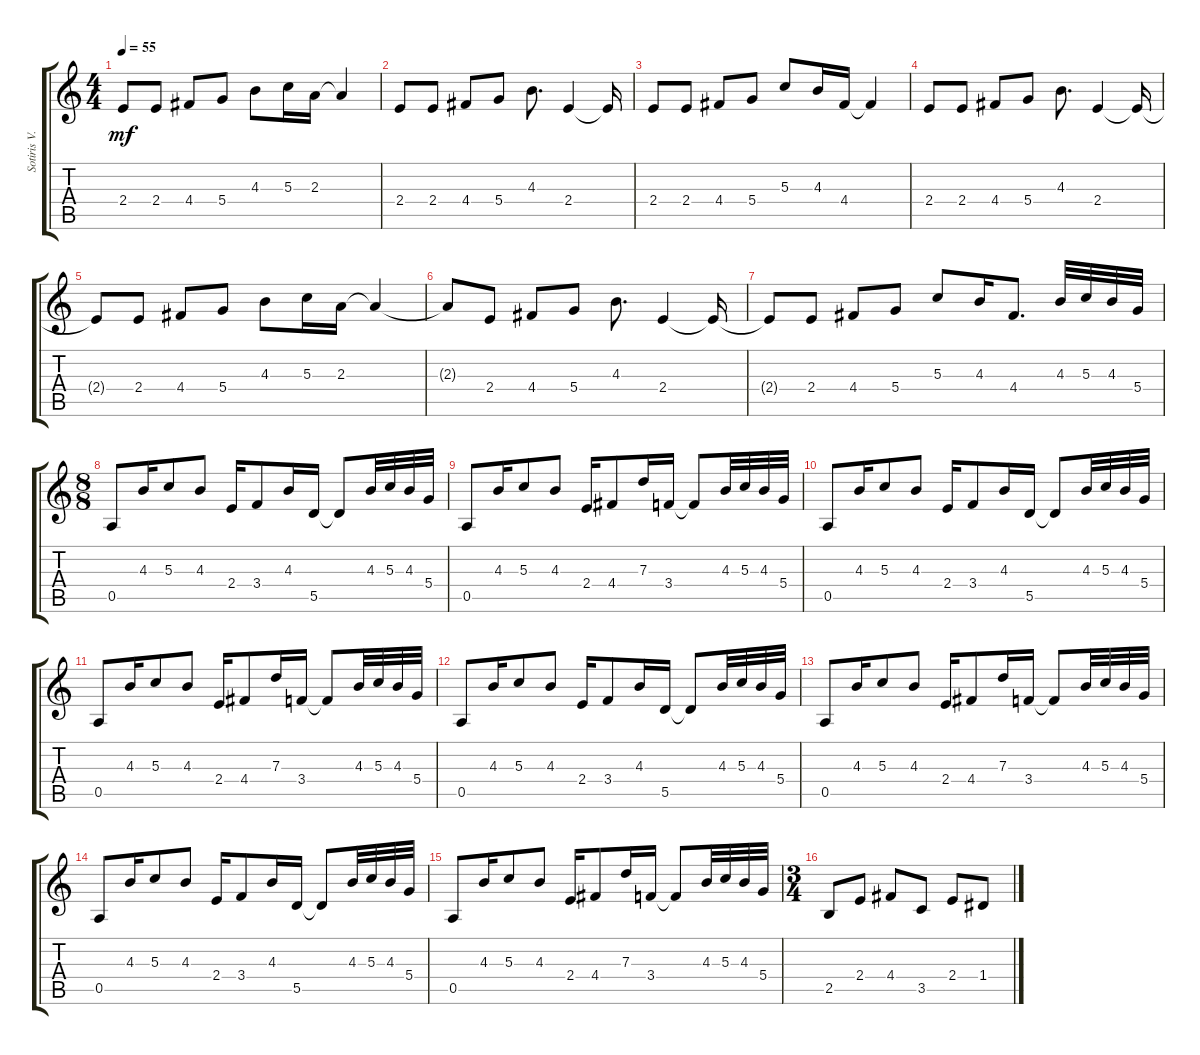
\track ("Sotiris V." "Sotiris V.") {instrument distortionguitar}
\staff {score tabs}
\tuning (E4 B3 G3 D3 A2 D2) {hide}
\ts (4 4)
\tempo 55
\clef g2
\ks c
2.4{t}.8{dy mf} 2.4.8 4.4.8 5.4.8 4.3.8 5.3.16 2.3.16 2.3{t}.4 |
2.4.8 2.4.8 4.4.8 5.4.8 4.3.8{d} 2.4.4 2.4{t}.16 |
2.4.8 2.4.8 4.4.8 5.4.8 5.3.8 4.3.16 4.4.16 4.4{t}.4 |
2.4.8 2.4.8 4.4.8 5.4.8 4.3.8{d} 2.4.4 2.4{t}.16 |
2.4{t}.8 2.4.8 4.4.8 5.4.8 4.3.8 5.3.16 2.3.16 2.3{t}.4 |
2.3{t}.8 2.4.8 4.4.8 5.4.8 4.3.8{d} 2.4.4 2.4{t}.16 |
2.4{t}.8 2.4.8 4.4.8 5.4.8 5.3.8 4.3.16 4.4.8{d} 4.3.32 5.3.32 4.3.32 5.4.32 |
\ts (8 8)
0.5.8 4.3.16 5.3.8 4.3.8 2.4.16 3.4.8 4.3.16 5.5.16 5.5{t}.8 4.3.32 5.3.32 4.3.32 5.4.32 |
0.5.8 4.3.16 5.3.8 4.3.8 2.4.16 4.4.8 7.3.16 3.4.16 3.4{t}.8 4.3.32 5.3.32 4.3.32 5.4.32 |
0.5.8 4.3.16 5.3.8 4.3.8 2.4.16 3.4.8 4.3.16 5.5.16 5.5{t}.8 4.3.32 5.3.32 4.3.32 5.4.32 |
0.5.8 4.3.16 5.3.8 4.3.8 2.4.16 4.4.8 7.3.16 3.4.16 3.4{t}.8 4.3.32 5.3.32 4.3.32 5.4.32 |
0.5.8 4.3.16 5.3.8 4.3.8 2.4.16 3.4.8 4.3.16 5.5.16 5.5{t}.8 4.3.32 5.3.32 4.3.32 5.4.32 |
0.5.8 4.3.16 5.3.8 4.3.8 2.4.16 4.4.8 7.3.16 3.4.16 3.4{t}.8 4.3.32 5.3.32 4.3.32 5.4.32 |
0.5.8 4.3.16 5.3.8 4.3.8 2.4.16 3.4.8 4.3.16 5.5.16 5.5{t}.8 4.3.32 5.3.32 4.3.32 5.4.32 |
0.5.8 4.3.16 5.3.8 4.3.8 2.4.16 4.4.8 7.3.16 3.4.16 3.4{t}.8 4.3.32 5.3.32 4.3.32 5.4.32 |
\ts (3 4)
2.5.8 2.4.8 4.4.8 3.5.8 2.4.8 1.4.8
